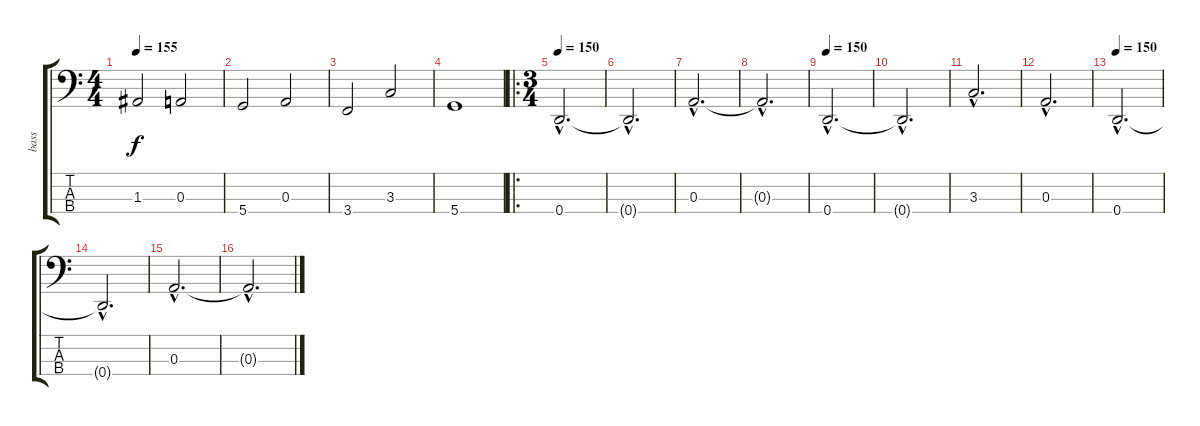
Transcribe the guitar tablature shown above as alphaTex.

\track ("bass" "bass") {instrument electricbassfinger}
\staff {score tabs}
\tuning (G2 D2 A1 D1) {hide}
\ts (4 4)
\tempo 155
\clef f4
\ks c
1.3.2{dy f} 0.3.2 |
5.4.2 0.3.2 |
3.4.2 3.3.2 |
5.4.1 |
\ro
\ts (3 4)
\tempo 150
0.4{hac}.2{d} |
0.4{hac t}.2{d} |
0.3{hac}.2{d} |
0.3{hac t}.2{d} |
\tempo 150
0.4{hac}.2{d} |
0.4{hac t}.2{d} |
3.3{hac}.2{d} |
0.3{hac}.2{d} |
\tempo 150
0.4{hac}.2{d} |
0.4{hac t}.2{d} |
0.3{hac}.2{d} |
0.3{hac t}.2{d}
